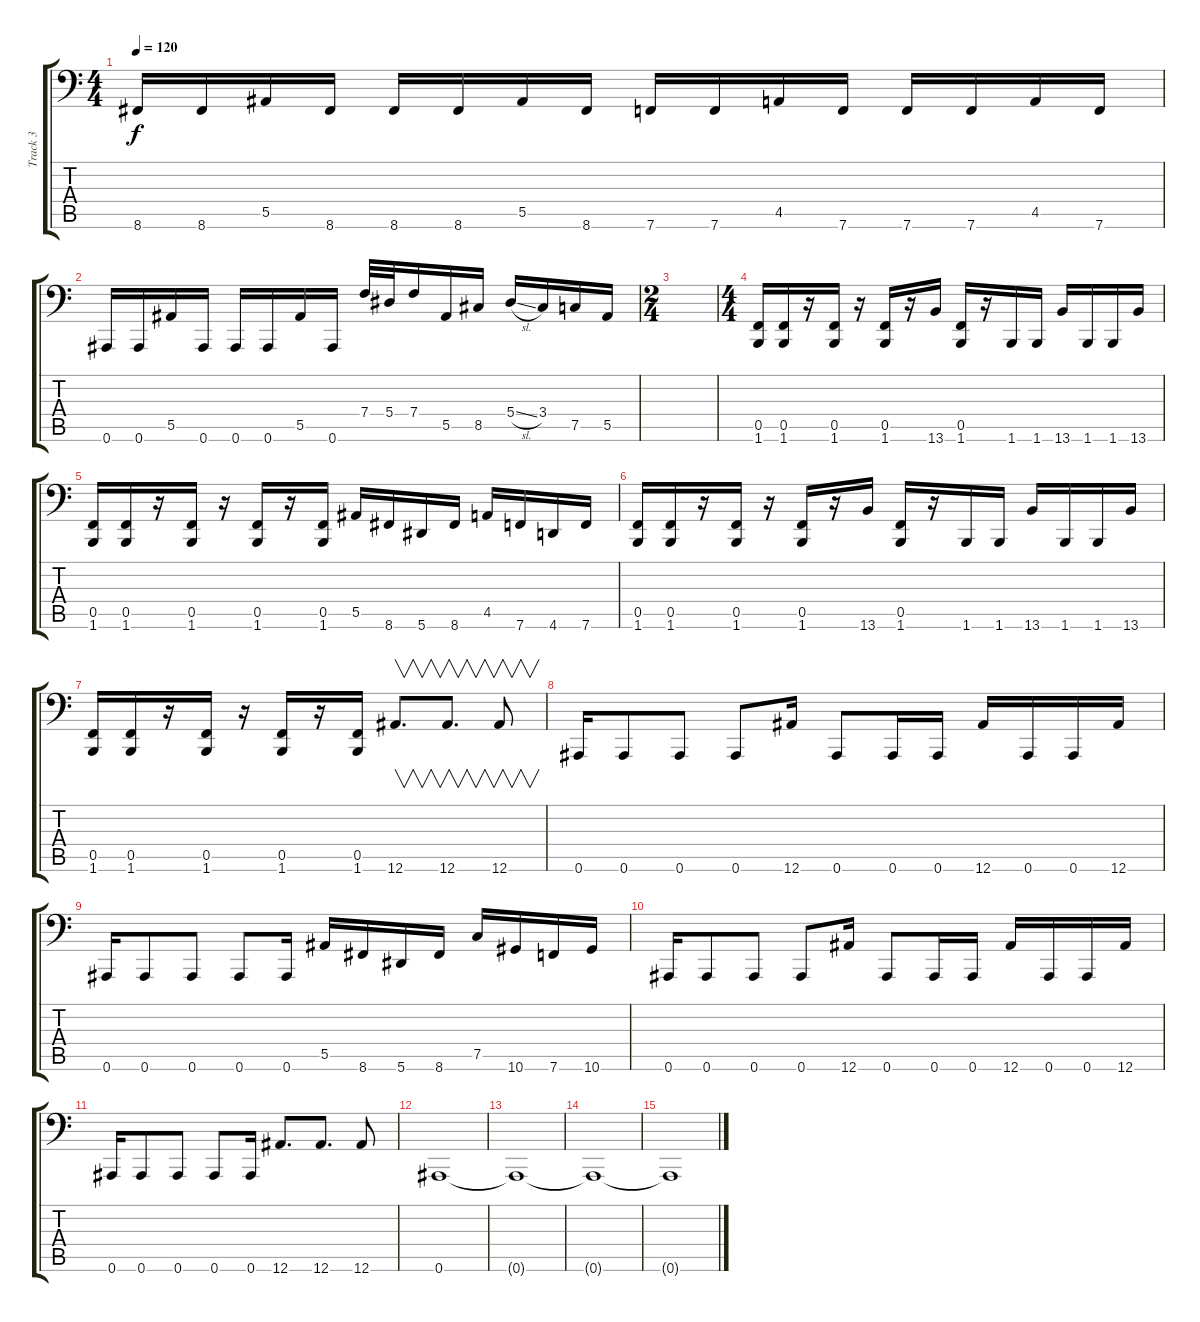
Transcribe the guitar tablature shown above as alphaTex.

\track ("Track 3" "Track 3") {instrument slapbass1}
\staff {score tabs}
\tuning (Db3 Ab2 Eb2 Bb1 F1 Bb0) {hide}
\ts (4 4)
\tempo 120
\clef f4
\ks c
8.6.16{dy f} 8.6.16 5.5.16 8.6.16 8.6.16 8.6.16 5.5.16 8.6.16 7.6.16 7.6.16 4.5.16 7.6.16 7.6.16 7.6.16 4.5.16 7.6.16 |
0.6.16 0.6.16 5.5.16 0.6.16 0.6.16 0.6.16 5.5.16 0.6.16 7.4.32 5.4.32 7.4.16 5.5.16 8.5.16 5.4{sl}.16 3.4.16 7.5.16 5.5.16 |
\ts (2 4)
|
\ts (4 4)
(0.5 1.6).16 (0.5 1.6).16 r.16 (0.5 1.6).16 r.16 (0.5 1.6).16 r.16 13.6.16 (0.5 1.6).16 r.16 1.6.16 1.6.16 13.6.16 1.6.16 1.6.16 13.6.16 |
(0.5 1.6).16 (0.5 1.6).16 r.16 (0.5 1.6).16 r.16 (0.5 1.6).16 r.16 (0.5 1.6).16 5.5.16 8.6.16 5.6.16 8.6.16 4.5.16 7.6.16 4.6.16 7.6.16 |
(0.5 1.6).16 (0.5 1.6).16 r.16 (0.5 1.6).16 r.16 (0.5 1.6).16 r.16 13.6.16 (0.5 1.6).16 r.16 1.6.16 1.6.16 13.6.16 1.6.16 1.6.16 13.6.16 |
(0.5 1.6).16 (0.5 1.6).16 r.16 (0.5 1.6).16 r.16 (0.5 1.6).16 r.16 (0.5 1.6).16 12.6.8{v d} 12.6.8{v d} 12.6.8{v} |
0.6.16 0.6.8 0.6.8 0.6.8 12.6.16 0.6.8 0.6.16 0.6.16 12.6.16 0.6.16 0.6.16 12.6.16 |
0.6.16 0.6.8 0.6.8 0.6.8 0.6.16 5.5.16 8.6.16 5.6.16 8.6.16 7.5.16 10.6.16 7.6.16 10.6.16 |
0.6.16 0.6.8 0.6.8 0.6.8 12.6.16 0.6.8 0.6.16 0.6.16 12.6.16 0.6.16 0.6.16 12.6.16 |
0.6.16 0.6.8 0.6.8 0.6.8 0.6.16 12.6.8{d} 12.6.8{d} 12.6.8 |
0.6.1{volume 2} |
0.6{t}.1 |
0.6{t}.1 |
0.6{t}.1
